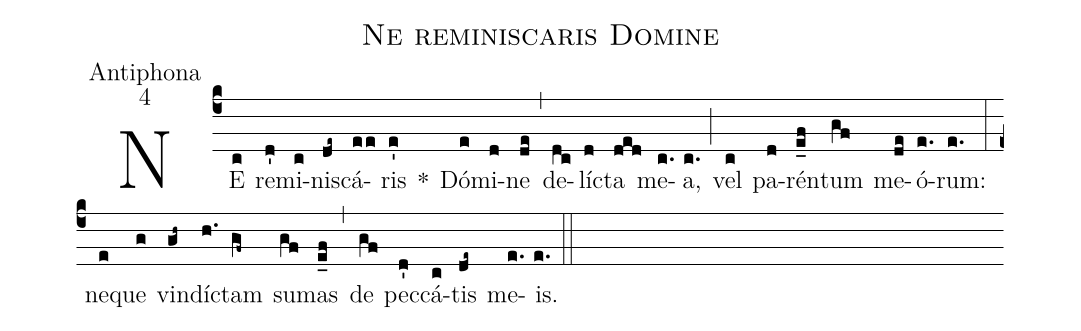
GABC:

name:Ne reminiscaris Domine;
office-part:Antiphona;
mode:4;
%%
(c4) NE(c) re(d')mi(c)ni(de~)scá(ee)ris(e') *() Dó(e)mi(d)ne(de) (,) de(dc)lí(d)cta(ded) me(c.)a,(c.) (;) vel(c) pa(d)rén(e_f)tum(gf) me(de)ó(e.)rum:(e.) (:) ne(e)que(g) vin(gh~)dí(h.)ctam(gf~) su(gf)mas(e_f) (,) de(gf) pec(d')cá(c)tis(de~) me(e.)is.(e.) (::)
